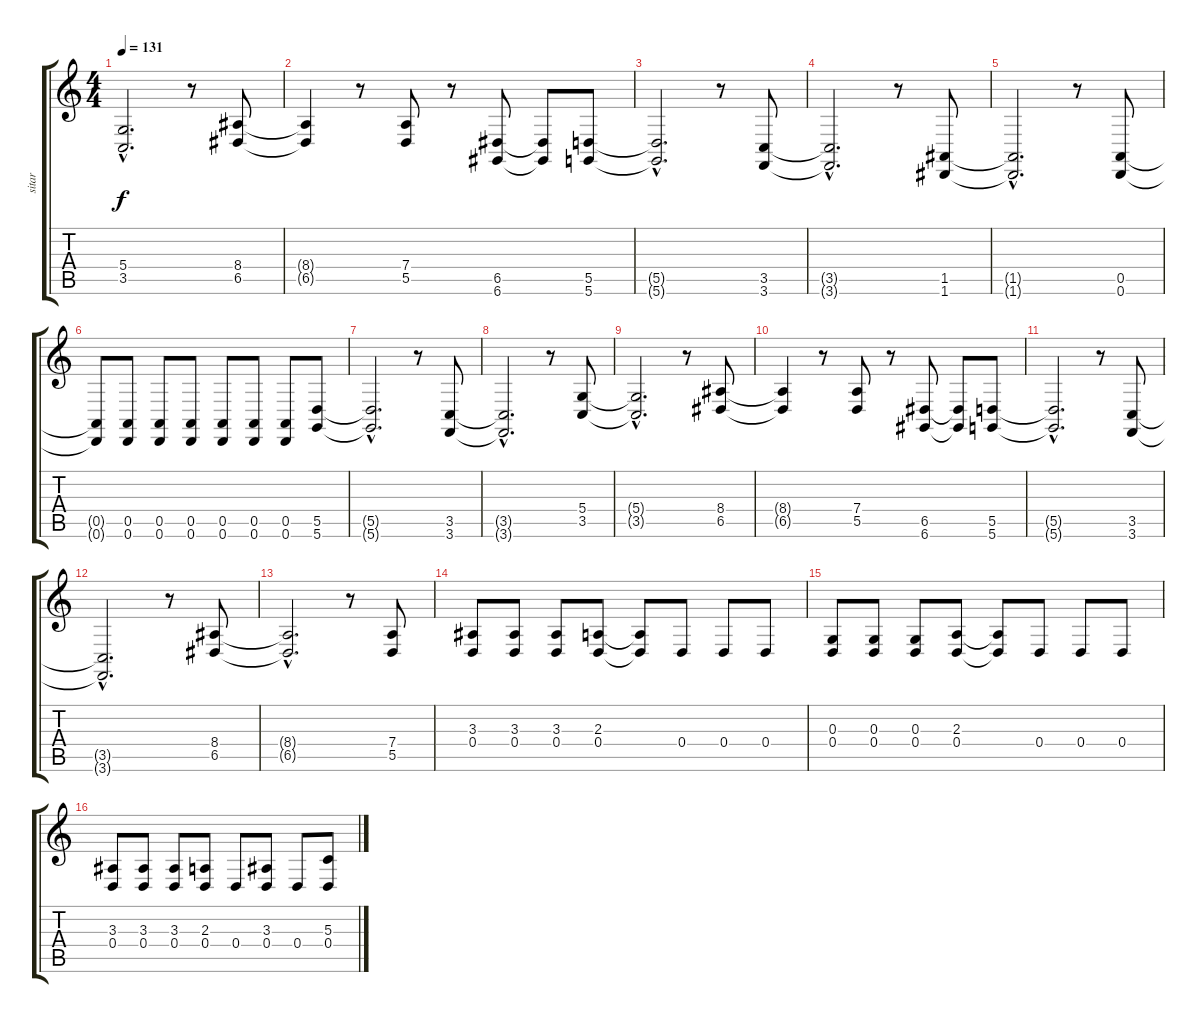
\track ("sitar" "sitar") {instrument sitar}
\staff {score tabs}
\tuning (E4 B3 G3 D3 A2 D2) {hide}
\ts (4 4)
\tempo 131
\clef g2
\ks c
(5.4{hac t} 3.5{hac t}).2{d dy f} r.8 (8.4 6.5).8 |
(8.4{t} 6.5{t}).4 r.8 (7.4 5.5).8 r.8 (6.5 6.6).8 (6.5{t} 6.6{t}).8 (5.5 5.6).8 |
(5.5{hac t} 5.6{hac t}).2{d} r.8 (3.5 3.6).8 |
(3.5{hac t} 3.6{hac t}).2{d} r.8 (1.5 1.6).8 |
(1.5{hac t} 1.6{hac t}).2{d} r.8 (0.5 0.6).8 |
(0.5{t} 0.6{t}).8 (0.5 0.6).8 (0.5 0.6).8 (0.5 0.6).8 (0.5 0.6).8 (0.5 0.6).8 (0.5 0.6).8 (5.5 5.6).8 |
(5.5{hac t} 5.6{hac t}).2{d} r.8 (3.5 3.6).8 |
(3.5{hac t} 3.6{hac t}).2{d} r.8 (5.4 3.5).8 |
(5.4{hac t} 3.5{hac t}).2{d} r.8 (8.4 6.5).8 |
(8.4{t} 6.5{t}).4 r.8 (7.4 5.5).8 r.8 (6.5 6.6).8 (6.5{t} 6.6{t}).8 (5.5 5.6).8 |
(5.5{hac t} 5.6{hac t}).2{d} r.8 (3.5 3.6).8 |
(3.5{hac t} 3.6{hac t}).2{d} r.8 (8.4 6.5).8 |
(8.4{hac t} 6.5{hac t}).2{d} r.8 (7.4 5.5).8 |
(3.3 0.4).8 (3.3 0.4).8 (3.3 0.4).8 (2.3 0.4).8 (2.3{t} 0.4{t}).8 0.4.8 0.4.8 0.4.8 |
(0.3 0.4).8 (0.3 0.4).8 (0.3 0.4).8 (2.3 0.4).8 (2.3{t} 0.4{t}).8 0.4.8 0.4.8 0.4.8 |
(3.3 0.4).8 (3.3 0.4).8 (3.3 0.4).8 (2.3 0.4).8 0.4.8 (3.3 0.4).8 0.4.8 (5.3 0.4).8
